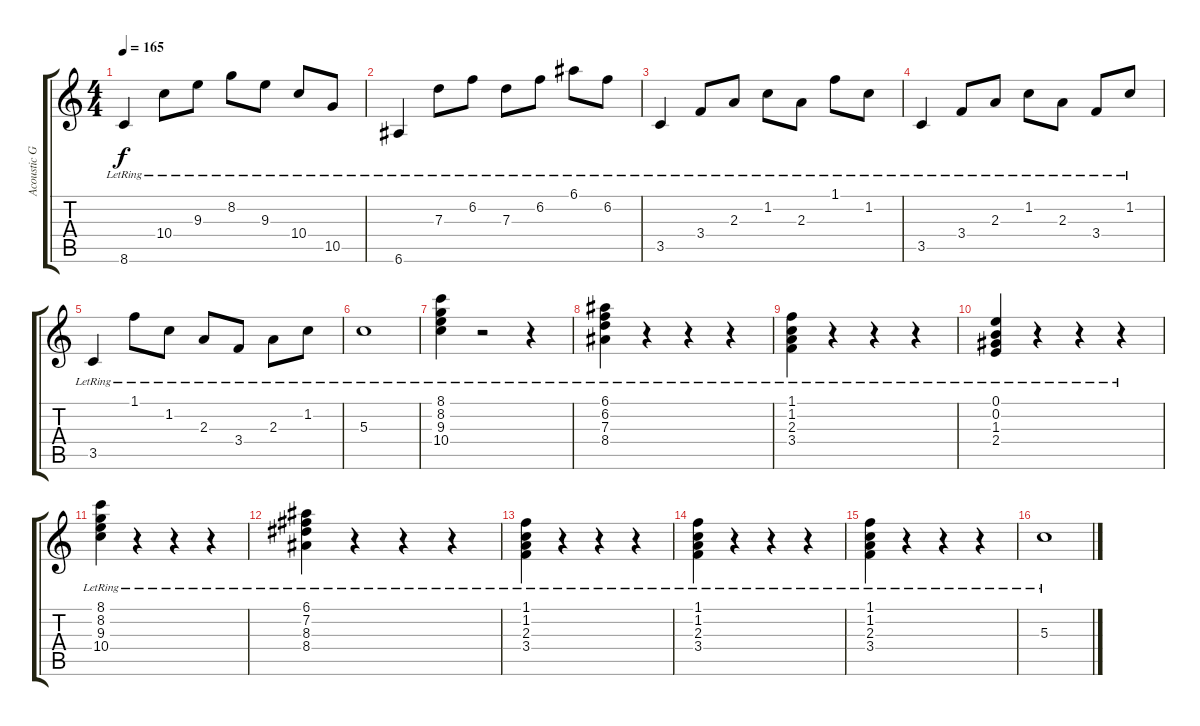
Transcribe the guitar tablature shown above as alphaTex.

\track ("Acoustic Guitar 2" "Acoustic G") {instrument acousticguitarnylon}
\staff {score tabs}
\tuning (E4 B3 G3 D3 A2 E2) {hide}
\ts (4 4)
\tempo 165
\clef g2
\ks c
8.6{lr}.4{dy f} 10.4{lr}.8 9.3{lr}.8 8.2{lr}.8 9.3{lr}.8 10.4{lr}.8 10.5{lr}.8 |
6.6{lr}.4 7.3{lr}.8 6.2{lr}.8 7.3{lr}.8 6.2{lr}.8 6.1{lr}.8 6.2{lr}.8 |
3.5{lr}.4 3.4{lr}.8 2.3{lr}.8 1.2{lr}.8 2.3{lr}.8 1.1{lr}.8 1.2{lr}.8 |
3.5{lr}.4 3.4{lr}.8 2.3{lr}.8 1.2{lr}.8 2.3{lr}.8 3.4{lr}.8 1.2{lr}.8 |
3.5{lr}.4 1.1{lr}.8 1.2{lr}.8 2.3{lr}.8 3.4{lr}.8 2.3{lr}.8 1.2{lr}.8 |
5.3{lr}.1 |
(8.1{lr} 8.2{lr} 9.3{lr} 10.4{lr}).4 r.2 r.4 |
(6.1{lr} 6.2{lr} 7.3{lr} 8.4{lr}).4 r.4 r.4 r.4 |
(1.1{lr} 1.2{lr} 2.3{lr} 3.4{lr}).4 r.4 r.4 r.4 |
(0.1{lr} 0.2{lr} 1.3{lr} 2.4{lr}).4 r.4 r.4 r.4 |
(8.1{lr} 8.2{lr} 9.3{lr} 10.4{lr}).4 r.4 r.4 r.4 |
(6.1{lr} 7.2{lr} 8.3{lr} 8.4{lr}).4 r.4 r.4 r.4 |
(1.1{lr} 1.2{lr} 2.3{lr} 3.4{lr}).4 r.4 r.4 r.4 |
(1.1{lr} 1.2{lr} 2.3{lr} 3.4{lr}).4 r.4 r.4 r.4 |
(1.1{lr} 1.2{lr} 2.3{lr} 3.4{lr}).4 r.4 r.4 r.4 |
5.3{lr}.1
